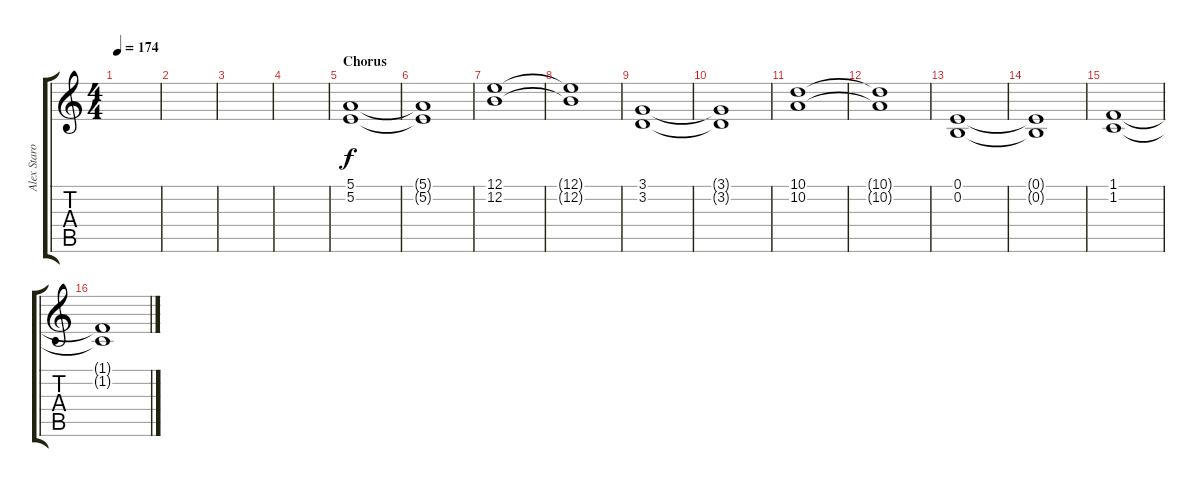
\track ("Alex Staropoli (Key 1)" "Alex Staro") {instrument churchorgan}
\staff {score tabs}
\tuning (E4 B3 G3 D3 A2 E2) {hide}
\ts (4 4)
\tempo 174
\clef g2
\ks c
|
|
|
|
\section ("" "Chorus")
(5.1 5.2).1 |
(5.1{t} 5.2{t}).1 |
(12.1 12.2).1 |
(12.1{t} 12.2{t}).1 |
(3.1 3.2).1 |
(3.1{t} 3.2{t}).1 |
(10.1 10.2).1 |
(10.1{t} 10.2{t}).1 |
(0.1 0.2).1 |
(0.1{t} 0.2{t}).1 |
(1.1 1.2).1 |
(1.1{t} 1.2{t}).1
